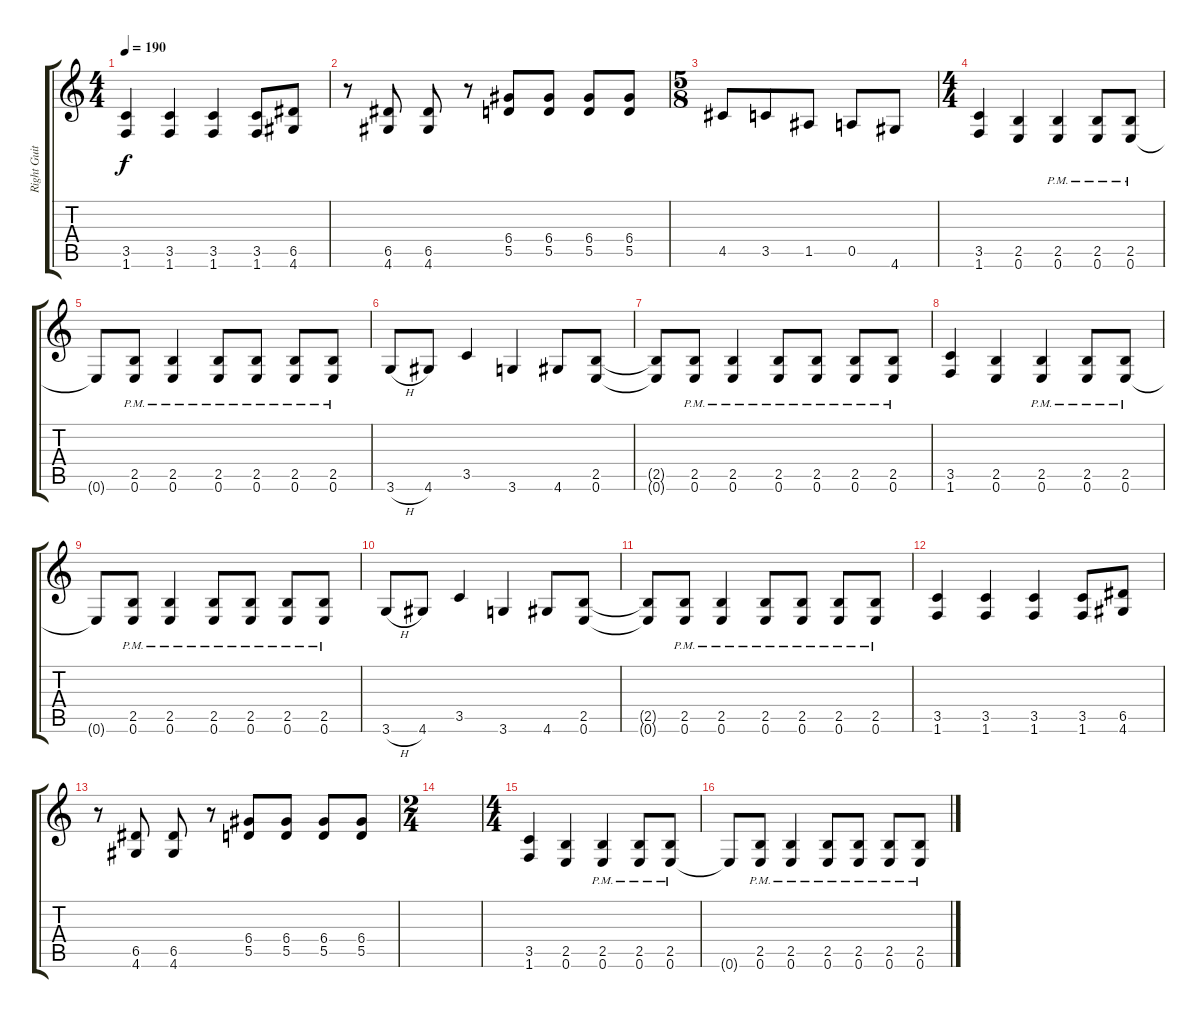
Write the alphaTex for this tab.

\track ("Right Guitar" "Right Guit") {instrument distortionguitar}
\staff {score tabs}
\tuning (E4 B3 G3 D3 A2 E2) {hide}
\ts (4 4)
\tempo 190
\clef g2
\ks c
(3.5 1.6).4{dy f} (3.5 1.6).4 (3.5 1.6).4 (3.5 1.6).8 (6.5 4.6).8 |
r.8 (6.5 4.6).8 (6.5 4.6).8 r.8 (6.4 5.5).8 (6.4 5.5).8 (6.4 5.5).8 (6.4 5.5).8 |
\ts (5 8)
4.5.8 3.5.8 1.5.8 0.5.8 4.6.8 |
\ts (4 4)
(3.5 1.6).4 (2.5 0.6).4 (2.5{pm} 0.6{pm}).4 (2.5{pm} 0.6{pm}).8 (2.5{pm} 0.6{pm}).8 |
0.6{t}.8 (2.5{pm} 0.6{pm}).8 (2.5{pm} 0.6{pm}).4 (2.5{pm} 0.6{pm}).8 (2.5{pm} 0.6{pm}).8 (2.5{pm} 0.6{pm}).8 (2.5{pm} 0.6{pm}).8 |
3.6{h}.8 4.6.8 3.5.4 3.6.4 4.6.8 (2.5 0.6).8 |
(2.5{t} 0.6{t}).8 (2.5{pm} 0.6{pm}).8 (2.5{pm} 0.6{pm}).4 (2.5{pm} 0.6{pm}).8 (2.5{pm} 0.6{pm}).8 (2.5{pm} 0.6{pm}).8 (2.5{pm} 0.6{pm}).8 |
(3.5 1.6).4 (2.5 0.6).4 (2.5{pm} 0.6{pm}).4 (2.5{pm} 0.6{pm}).8 (2.5{pm} 0.6{pm}).8 |
0.6{t}.8 (2.5{pm} 0.6{pm}).8 (2.5{pm} 0.6{pm}).4 (2.5{pm} 0.6{pm}).8 (2.5{pm} 0.6{pm}).8 (2.5{pm} 0.6{pm}).8 (2.5{pm} 0.6{pm}).8 |
3.6{h}.8 4.6.8 3.5.4 3.6.4 4.6.8 (2.5 0.6).8 |
(2.5{t} 0.6{t}).8 (2.5{pm} 0.6{pm}).8 (2.5{pm} 0.6{pm}).4 (2.5{pm} 0.6{pm}).8 (2.5{pm} 0.6{pm}).8 (2.5{pm} 0.6{pm}).8 (2.5{pm} 0.6{pm}).8 |
(3.5 1.6).4 (3.5 1.6).4 (3.5 1.6).4 (3.5 1.6).8 (6.5 4.6).8 |
r.8 (6.5 4.6).8 (6.5 4.6).8 r.8 (6.4 5.5).8 (6.4 5.5).8 (6.4 5.5).8 (6.4 5.5).8 |
\ts (2 4)
|
\ts (4 4)
(3.5 1.6).4 (2.5 0.6).4 (2.5{pm} 0.6{pm}).4 (2.5{pm} 0.6{pm}).8 (2.5{pm} 0.6{pm}).8 |
0.6{t}.8 (2.5{pm} 0.6{pm}).8 (2.5{pm} 0.6{pm}).4 (2.5{pm} 0.6{pm}).8 (2.5{pm} 0.6{pm}).8 (2.5{pm} 0.6{pm}).8 (2.5{pm} 0.6{pm}).8
